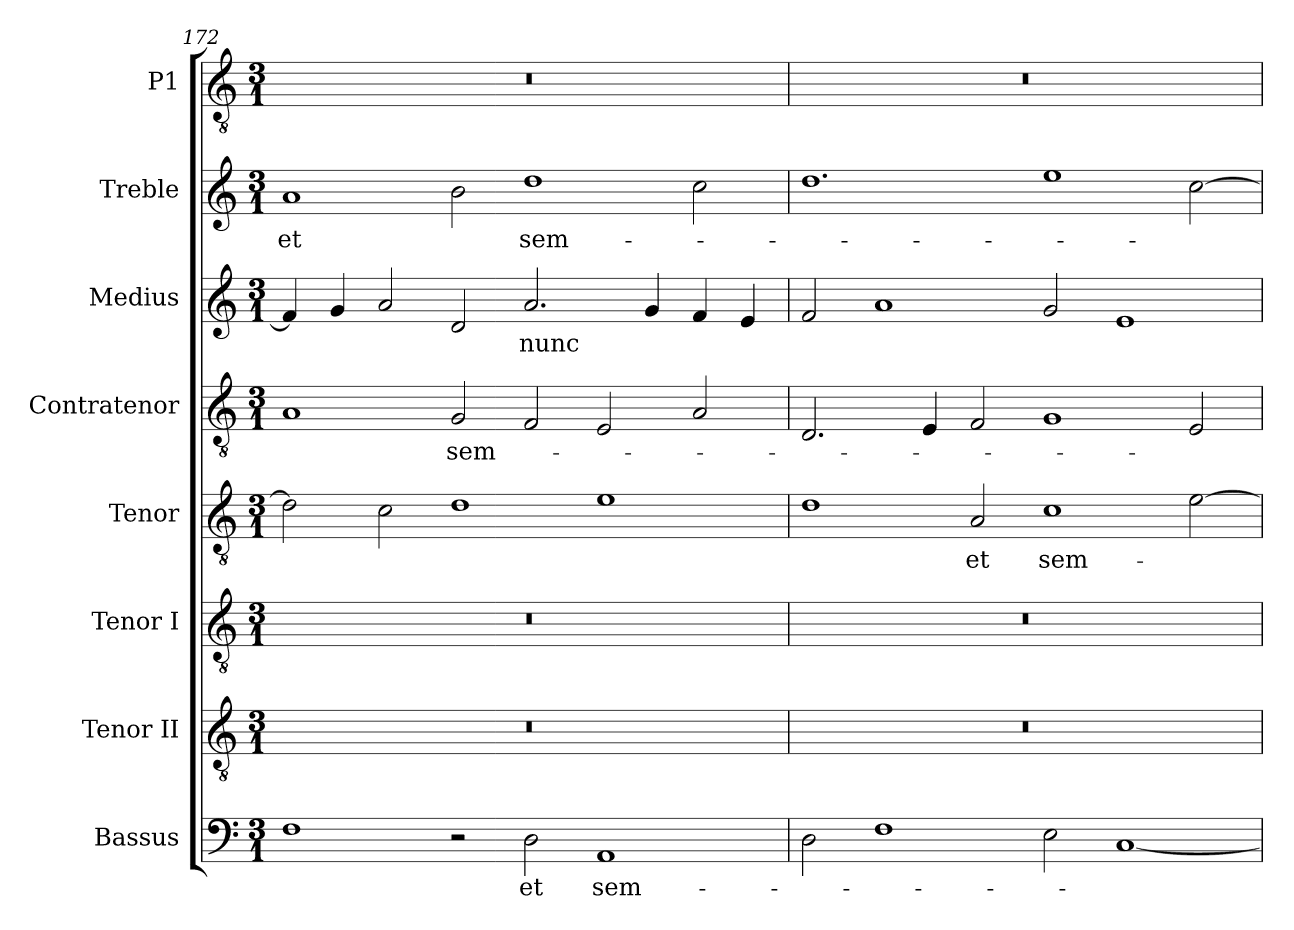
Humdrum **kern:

**kern	**text	**kern	**kern	**kern	**text	**kern	**text	**kern	**text	**kern	**text	**kern
*part8	*part8	*part7	*part6	*part5	*part5	*part4	*part4	*part3	*part3	*part2	*part2	*part1
*staff8	*staff8	*staff7	*staff6	*staff5	*staff5	*staff4	*staff4	*staff3	*staff3	*staff2	*staff2	*staff1
*I"Bassus	*	*I"Tenor II	*I"Tenor I	*I"Tenor	*	*I"Contratenor	*	*I"Medius	*	*I"Treble	*	*I"P1
*I'B.	*	*I'T II.	*I'T I.	*I'T.	*	*I'Ct.	*	*I'M.	*	*I'Tr.	*	*
!!LO:PB:g=z
*clefF4	*	*clefGv2	*clefGv2	*clefGv2	*	*clefGv2	*	*clefG2	*	*clefG2	*	*clefGv2
*	*	*ITrd7c12	*ITrd7c12	*ITrd7c12	*	*ITrd7c12	*	*	*	*	*	*ITrd7c12
*k[]	*	*k[]	*k[]	*k[]	*	*k[]	*	*k[]	*	*k[]	*	*k[]
*C:	*	*C:	*C:	*C:	*	*C:	*	*C:	*	*C:	*	*C:
*M3/1	*	*M3/1	*M3/1	*M3/1	*	*M3/1	*	*M3/1	*	*M3/1	*	*M3/1
=172	=172	=172	=172	=172	=172	=172	=172	=172	=172	=172	=172	=172
!	!	!LO:N:vis=1	!LO:N:vis=1	!	!	!	!	!	!	!	!	!
!	!	!	!	!	!	!	!	!	!	!	!LO:LY:b:color=#000000	!LO:N:vis=1
1Fi	.	0.r	0.r	2Di\]	.	1AAi	.	4fi/]	.	1ai	et	0.r
.	.	.	.	.	.	.	.	4gi/	.	.	.	.
.	.	.	.	2Ci\	.	.	.	2ai/	.	.	.	.
!	!	!	!	!	!	!	!LO:LY:b:color=#000000	!	!	!	!	!
2r	.	.	.	1Di	.	2GGi/	sem-	2di/	.	2bi\	.	.
!	!LO:LY:b:color=#000000	!	!	!	!	!	!	!	!	!	!	!
!	!	!	!	!	!	!	!	!	!LO:LY:b:color=#000000	!	!	!
!	!	!	!	!	!	!	!	!	!	!	!LO:LY:b:color=#000000	!
2Di\	et	.	.	.	.	2FFi/	.	2.ai/	nunc	1ddi	sem-	.
!	!LO:LY:b:color=#000000	!	!	!	!	!	!	!	!	!	!	!
1AAi	sem-	.	.	1Ei	.	2EEi/	.	.	.	.	.	.
.	.	.	.	.	.	.	.	4gi/	.	.	.	.
.	.	.	.	.	.	2AAi/	.	4fi/	.	2cci\	.	.
.	.	.	.	.	.	.	.	4ei/	.	.	.	.
=173`	=173`	=173`	=173`	=173`	=173`	=173`	=173`	=173`	=173`	=173`	=173`	=173`
!	!	!LO:N:vis=1	!LO:N:vis=1	!	!	!	!	!	!	!	!	!LO:N:vis=1
2Di\	.	0.r	0.r	1Di	.	2.DDi/	.	2fi/	.	1.ddi	.	0.r
1Fi	.	.	.	.	.	.	.	1ai	.	.	.	.
.	.	.	.	.	.	4EEi/	.	.	.	.	.	.
!	!	!	!	!	!LO:LY:b:color=#000000	!	!	!	!	!	!	!
.	.	.	.	2AAi/	et	2FFi/	.	.	.	.	.	.
!	!	!	!	!	!LO:LY:b:color=#000000	!	!	!	!	!	!	!
2Ei\	.	.	.	1Ci	sem-	1GGi	.	2gi/	.	1eei	.	.
[<1Ci	.	.	.	.	.	.	.	1ei	.	.	.	.
.	.	.	.	[>2Ei\	.	2EEi/	.	.	.	[>2cci\	.	.
=`	=`	=`	=`	=`	=`	=`	=`	=`	=`	=`	=`	=`
*-	*-	*-	*-	*-	*-	*-	*-	*-	*-	*-	*-	*-
